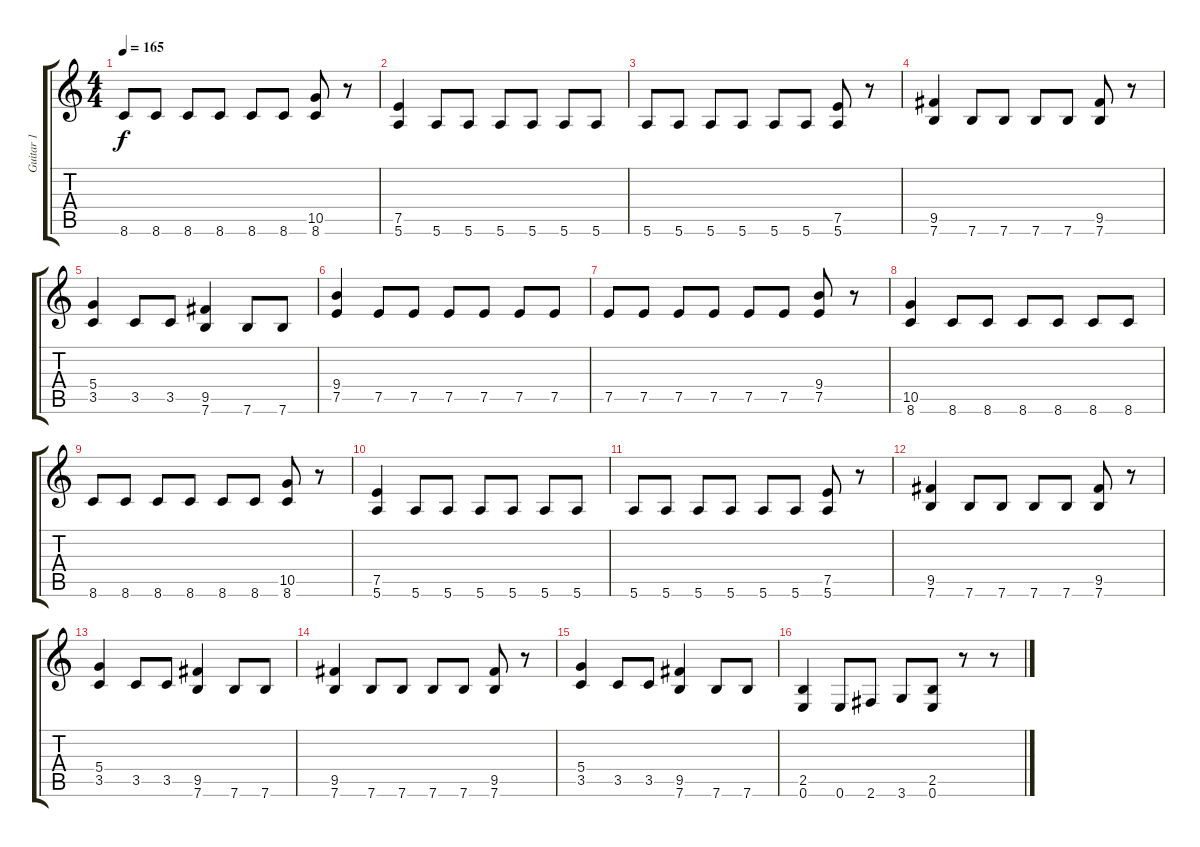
\track ("Guitar 1" "Guitar 1") {instrument distortionguitar}
\staff {score tabs}
\tuning (E4 B3 G3 D3 A2 E2) {hide}
\ts (4 4)
\tempo 165
\clef g2
\ks c
8.6.8{dy f} 8.6.8 8.6.8 8.6.8 8.6.8 8.6.8 (10.5 8.6).8 r.8 |
(7.5 5.6).4 5.6.8 5.6.8 5.6.8 5.6.8 5.6.8 5.6.8 |
5.6.8 5.6.8 5.6.8 5.6.8 5.6.8 5.6.8 (7.5 5.6).8 r.8 |
(9.5 7.6).4 7.6.8 7.6.8 7.6.8 7.6.8 (9.5 7.6).8 r.8 |
(5.4 3.5).4 3.5.8 3.5.8 (9.5 7.6).4 7.6.8 7.6.8 |
(9.4 7.5).4 7.5.8 7.5.8 7.5.8 7.5.8 7.5.8 7.5.8 |
7.5.8 7.5.8 7.5.8 7.5.8 7.5.8 7.5.8 (9.4 7.5).8 r.8 |
(10.5 8.6).4 8.6.8 8.6.8 8.6.8 8.6.8 8.6.8 8.6.8 |
8.6.8 8.6.8 8.6.8 8.6.8 8.6.8 8.6.8 (10.5 8.6).8 r.8 |
(7.5 5.6).4 5.6.8 5.6.8 5.6.8 5.6.8 5.6.8 5.6.8 |
5.6.8 5.6.8 5.6.8 5.6.8 5.6.8 5.6.8 (7.5 5.6).8 r.8 |
(9.5 7.6).4 7.6.8 7.6.8 7.6.8 7.6.8 (9.5 7.6).8 r.8 |
(5.4 3.5).4 3.5.8 3.5.8 (9.5 7.6).4 7.6.8 7.6.8 |
(9.5 7.6).4 7.6.8 7.6.8 7.6.8 7.6.8 (9.5 7.6).8 r.8 |
(5.4 3.5).4 3.5.8 3.5.8 (9.5 7.6).4 7.6.8 7.6.8 |
(2.5 0.6).4 0.6.8 2.6.8 3.6.8 (2.5 0.6).8 r.8 r.8
